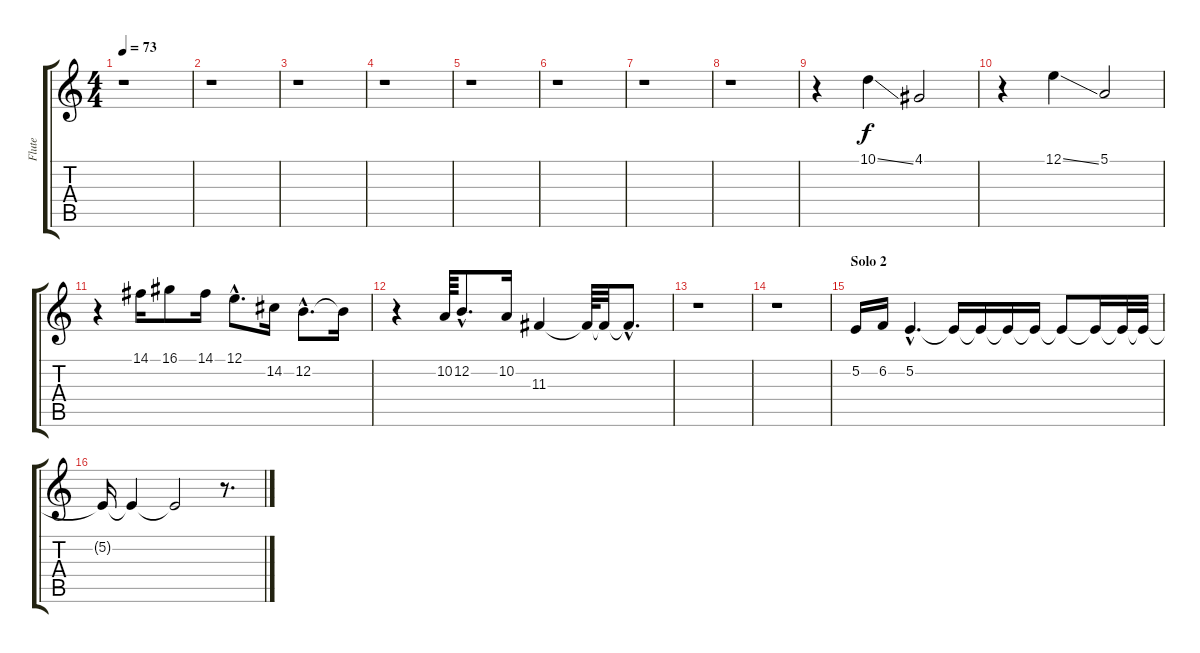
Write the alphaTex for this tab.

\track ("Flute" "Flute") {instrument flute}
\staff {score tabs}
\tuning (E4 B3 G3 D3 A2 E2) {hide}
\ts (4 4)
\tempo 73
\clef g2
\ks c
r.1{dy f} |
r.1 |
r.1 |
r.1 |
r.1 |
r.1 |
r.1 |
r.1 |
r.4 10.1{ss}.4 4.1.2 |
r.4 12.1{ss}.4 5.1.2 |
r.4 14.1.16 16.1.8 14.1.16 12.1{hac}.8{d} 14.2.16 12.2{hac}.8{d} 12.2{t}.16 |
r.4 10.2.64 12.2{hac}.8{d} 10.2.16 11.3.4 11.3{t}.64 11.3{t}.32 11.3{hac t}.8{d} |
r.1 |
r.1 |
\section ("" "Solo 2")
5.2.16 6.2.16 5.2{hac}.4{d} 5.2{t}.16 5.2{t}.16 5.2{t}.16 5.2{t}.16 5.2{t}.8 5.2{t}.16 5.2{t}.32 5.2{t}.32 |
5.2{t}.16 5.2{t}.4 5.2{t}.2 r.8{d}
